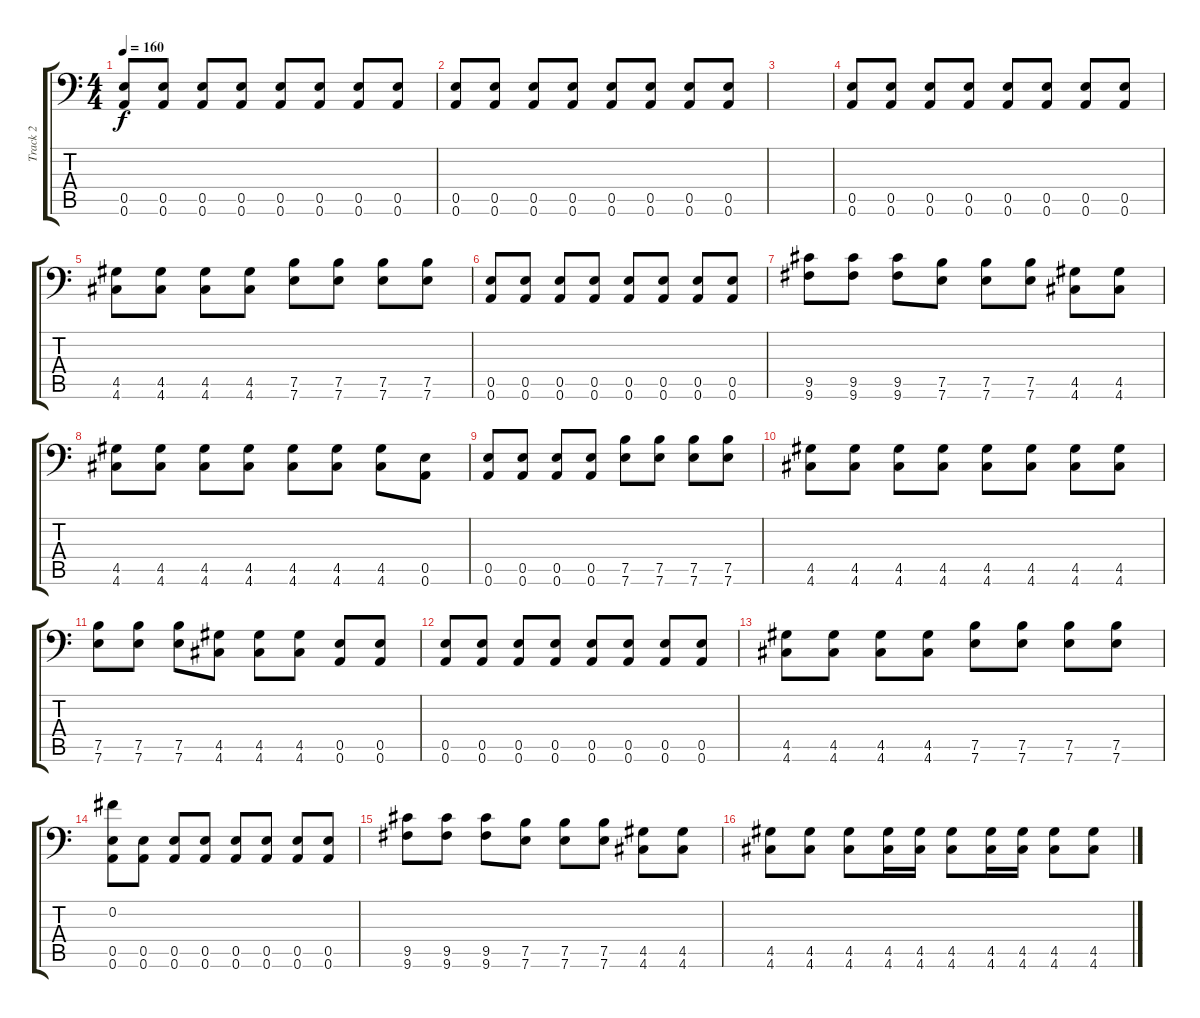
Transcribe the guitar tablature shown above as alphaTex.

\track ("Track 2" "Track 2") {instrument distortionguitar}
\staff {score tabs}
\tuning (B3 Gb3 D3 A2 E2 A1) {hide}
\ts (4 4)
\tempo 160
\clef f4
\ks c
(0.5 0.6).8{dy f} (0.5 0.6).8 (0.5 0.6).8 (0.5 0.6).8 (0.5 0.6).8 (0.5 0.6).8 (0.5 0.6).8 (0.5 0.6).8 |
(0.5 0.6).8 (0.5 0.6).8 (0.5 0.6).8 (0.5 0.6).8 (0.5 0.6).8 (0.5 0.6).8 (0.5 0.6).8 (0.5 0.6).8 |
|
(0.5 0.6).8 (0.5 0.6).8 (0.5 0.6).8 (0.5 0.6).8 (0.5 0.6).8 (0.5 0.6).8 (0.5 0.6).8 (0.5 0.6).8 |
(4.5 4.6).8 (4.5 4.6).8 (4.5 4.6).8 (4.5 4.6).8 (7.5 7.6).8 (7.5 7.6).8 (7.5 7.6).8 (7.5 7.6).8 |
(0.5 0.6).8 (0.5 0.6).8 (0.5 0.6).8 (0.5 0.6).8 (0.5 0.6).8 (0.5 0.6).8 (0.5 0.6).8 (0.5 0.6).8 |
(9.5 9.6).8 (9.5 9.6).8 (9.5 9.6).8 (7.5 7.6).8 (7.5 7.6).8 (7.5 7.6).8 (4.5 4.6).8 (4.5 4.6).8 |
(4.5 4.6).8 (4.5 4.6).8 (4.5 4.6).8 (4.5 4.6).8 (4.5 4.6).8 (4.5 4.6).8 (4.5 4.6).8 (0.5 0.6).8 |
(0.5 0.6).8 (0.5 0.6).8 (0.5 0.6).8 (0.5 0.6).8 (7.5 7.6).8 (7.5 7.6).8 (7.5 7.6).8 (7.5 7.6).8 |
(4.5 4.6).8 (4.5 4.6).8 (4.5 4.6).8 (4.5 4.6).8 (4.5 4.6).8 (4.5 4.6).8 (4.5 4.6).8 (4.5 4.6).8 |
(7.5 7.6).8 (7.5 7.6).8 (7.5 7.6).8 (4.5 4.6).8 (4.5 4.6).8 (4.5 4.6).8 (0.5 0.6).8 (0.5 0.6).8 |
(0.5 0.6).8 (0.5 0.6).8 (0.5 0.6).8 (0.5 0.6).8 (0.5 0.6).8 (0.5 0.6).8 (0.5 0.6).8 (0.5 0.6).8 |
(4.5 4.6).8 (4.5 4.6).8 (4.5 4.6).8 (4.5 4.6).8 (7.5 7.6).8 (7.5 7.6).8 (7.5 7.6).8 (7.5 7.6).8 |
(0.2 0.5 0.6).8 (0.5 0.6).8 (0.5 0.6).8 (0.5 0.6).8 (0.5 0.6).8 (0.5 0.6).8 (0.5 0.6).8 (0.5 0.6).8 |
(9.5 9.6).8 (9.5 9.6).8 (9.5 9.6).8 (7.5 7.6).8 (7.5 7.6).8 (7.5 7.6).8 (4.5 4.6).8 (4.5 4.6).8 |
(4.5 4.6).8 (4.5 4.6).8 (4.5 4.6).8 (4.5 4.6).16 (4.5 4.6).16 (4.5 4.6).8 (4.5 4.6).16 (4.5 4.6).16 (4.5 4.6).8 (4.5 4.6).8
